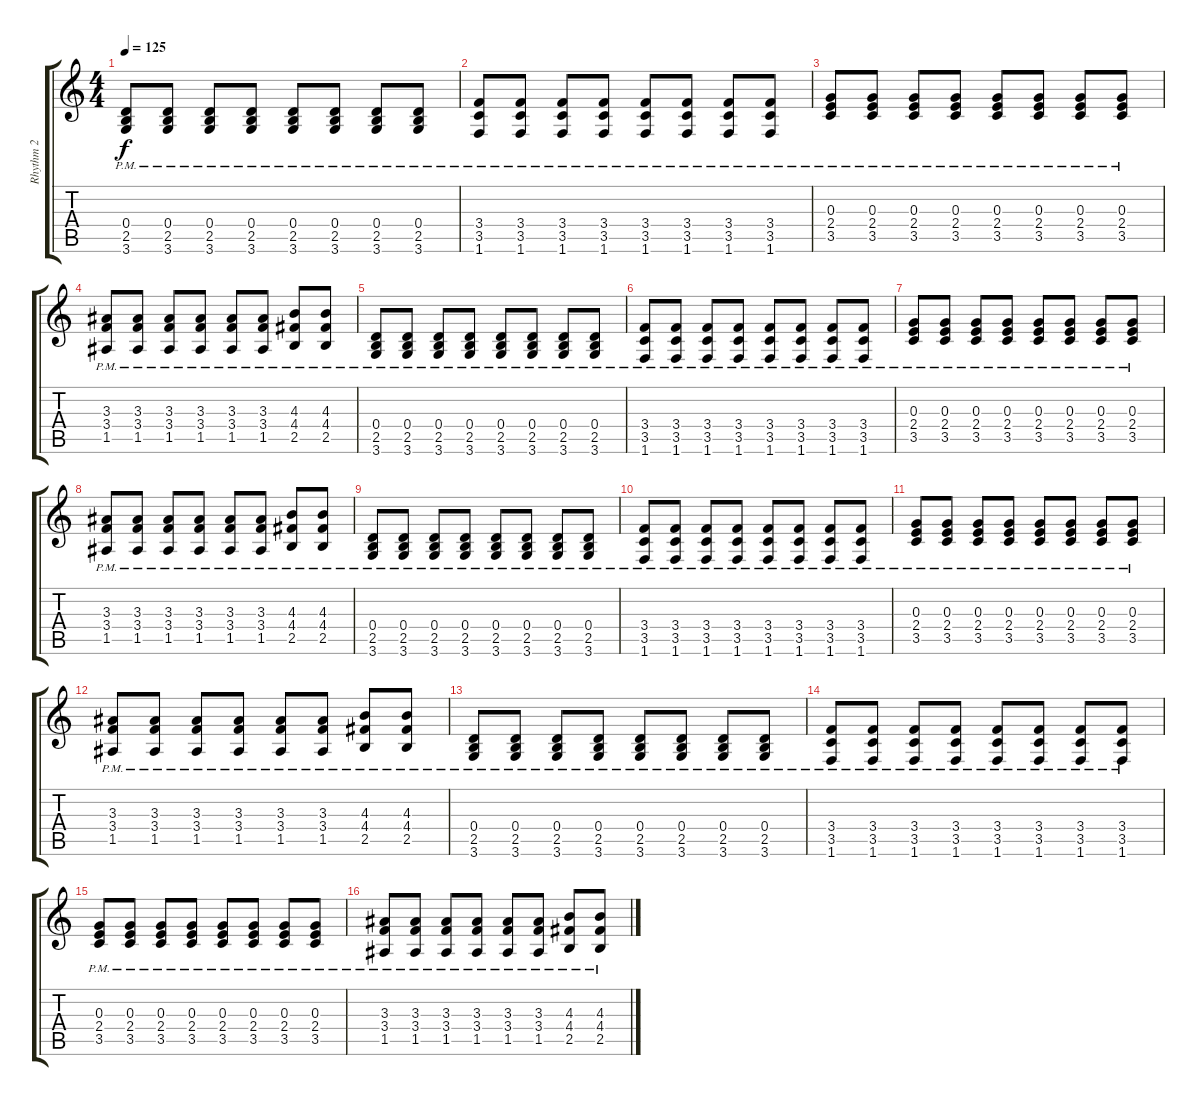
\track ("Rhythm 2" "Rhythm 2") {instrument electricguitarclean}
\staff {score tabs}
\tuning (E4 B3 G3 D3 A2 E2) {hide}
\ts (4 4)
\tempo 125
\clef g2
\ks c
(0.4{pm} 2.5{pm} 3.6{pm}).8{dy f} (0.4{pm} 2.5{pm} 3.6{pm}).8 (0.4{pm} 2.5{pm} 3.6{pm}).8 (0.4{pm} 2.5{pm} 3.6{pm}).8 (0.4{pm} 2.5{pm} 3.6{pm}).8 (0.4{pm} 2.5{pm} 3.6{pm}).8 (0.4{pm} 2.5{pm} 3.6{pm}).8 (0.4{pm} 2.5{pm} 3.6{pm}).8 |
(3.4{pm} 3.5{pm} 1.6{pm}).8 (3.4{pm} 3.5{pm} 1.6{pm}).8 (3.4{pm} 3.5{pm} 1.6{pm}).8 (3.4{pm} 3.5{pm} 1.6{pm}).8 (3.4{pm} 3.5{pm} 1.6{pm}).8 (3.4{pm} 3.5{pm} 1.6{pm}).8 (3.4{pm} 3.5{pm} 1.6{pm}).8 (3.4{pm} 3.5{pm} 1.6{pm}).8 |
(0.3{pm} 2.4{pm} 3.5{pm}).8 (0.3{pm} 2.4{pm} 3.5{pm}).8 (0.3{pm} 2.4{pm} 3.5{pm}).8 (0.3{pm} 2.4{pm} 3.5{pm}).8 (0.3{pm} 2.4{pm} 3.5{pm}).8 (0.3{pm} 2.4{pm} 3.5{pm}).8 (0.3{pm} 2.4{pm} 3.5{pm}).8 (0.3{pm} 2.4{pm} 3.5{pm}).8 |
(3.3{pm} 3.4{pm} 1.5{pm}).8 (3.3{pm} 3.4{pm} 1.5{pm}).8 (3.3{pm} 3.4{pm} 1.5{pm}).8 (3.3{pm} 3.4{pm} 1.5{pm}).8 (3.3{pm} 3.4{pm} 1.5{pm}).8 (3.3{pm} 3.4{pm} 1.5{pm}).8 (4.3{pm} 4.4{pm} 2.5{pm}).8 (4.3{pm} 4.4{pm} 2.5{pm}).8 |
(0.4{pm} 2.5{pm} 3.6{pm}).8 (0.4{pm} 2.5{pm} 3.6{pm}).8 (0.4{pm} 2.5{pm} 3.6{pm}).8 (0.4{pm} 2.5{pm} 3.6{pm}).8 (0.4{pm} 2.5{pm} 3.6{pm}).8 (0.4{pm} 2.5{pm} 3.6{pm}).8 (0.4{pm} 2.5{pm} 3.6{pm}).8 (0.4{pm} 2.5{pm} 3.6{pm}).8 |
(3.4{pm} 3.5{pm} 1.6{pm}).8 (3.4{pm} 3.5{pm} 1.6{pm}).8 (3.4{pm} 3.5{pm} 1.6{pm}).8 (3.4{pm} 3.5{pm} 1.6{pm}).8 (3.4{pm} 3.5{pm} 1.6{pm}).8 (3.4{pm} 3.5{pm} 1.6{pm}).8 (3.4{pm} 3.5{pm} 1.6{pm}).8 (3.4{pm} 3.5{pm} 1.6{pm}).8 |
(0.3{pm} 2.4{pm} 3.5{pm}).8 (0.3{pm} 2.4{pm} 3.5{pm}).8 (0.3{pm} 2.4{pm} 3.5{pm}).8 (0.3{pm} 2.4{pm} 3.5{pm}).8 (0.3{pm} 2.4{pm} 3.5{pm}).8 (0.3{pm} 2.4{pm} 3.5{pm}).8 (0.3{pm} 2.4{pm} 3.5{pm}).8 (0.3{pm} 2.4{pm} 3.5{pm}).8 |
(3.3{pm} 3.4{pm} 1.5{pm}).8 (3.3{pm} 3.4{pm} 1.5{pm}).8 (3.3{pm} 3.4{pm} 1.5{pm}).8 (3.3{pm} 3.4{pm} 1.5{pm}).8 (3.3{pm} 3.4{pm} 1.5{pm}).8 (3.3{pm} 3.4{pm} 1.5{pm}).8 (4.3{pm} 4.4{pm} 2.5{pm}).8 (4.3{pm} 4.4{pm} 2.5{pm}).8 |
(0.4{pm} 2.5{pm} 3.6{pm}).8 (0.4{pm} 2.5{pm} 3.6{pm}).8 (0.4{pm} 2.5{pm} 3.6{pm}).8 (0.4{pm} 2.5{pm} 3.6{pm}).8 (0.4{pm} 2.5{pm} 3.6{pm}).8 (0.4{pm} 2.5{pm} 3.6{pm}).8 (0.4{pm} 2.5{pm} 3.6{pm}).8 (0.4{pm} 2.5{pm} 3.6{pm}).8 |
(3.4{pm} 3.5{pm} 1.6{pm}).8 (3.4{pm} 3.5{pm} 1.6{pm}).8 (3.4{pm} 3.5{pm} 1.6{pm}).8 (3.4{pm} 3.5{pm} 1.6{pm}).8 (3.4{pm} 3.5{pm} 1.6{pm}).8 (3.4{pm} 3.5{pm} 1.6{pm}).8 (3.4{pm} 3.5{pm} 1.6{pm}).8 (3.4{pm} 3.5{pm} 1.6{pm}).8 |
(0.3{pm} 2.4{pm} 3.5{pm}).8 (0.3{pm} 2.4{pm} 3.5{pm}).8 (0.3{pm} 2.4{pm} 3.5{pm}).8 (0.3{pm} 2.4{pm} 3.5{pm}).8 (0.3{pm} 2.4{pm} 3.5{pm}).8 (0.3{pm} 2.4{pm} 3.5{pm}).8 (0.3{pm} 2.4{pm} 3.5{pm}).8 (0.3{pm} 2.4{pm} 3.5{pm}).8 |
(3.3{pm} 3.4{pm} 1.5{pm}).8 (3.3{pm} 3.4{pm} 1.5{pm}).8 (3.3{pm} 3.4{pm} 1.5{pm}).8 (3.3{pm} 3.4{pm} 1.5{pm}).8 (3.3{pm} 3.4{pm} 1.5{pm}).8 (3.3{pm} 3.4{pm} 1.5{pm}).8 (4.3{pm} 4.4{pm} 2.5{pm}).8 (4.3{pm} 4.4{pm} 2.5{pm}).8 |
(0.4{pm} 2.5{pm} 3.6{pm}).8 (0.4{pm} 2.5{pm} 3.6{pm}).8 (0.4{pm} 2.5{pm} 3.6{pm}).8 (0.4{pm} 2.5{pm} 3.6{pm}).8 (0.4{pm} 2.5{pm} 3.6{pm}).8 (0.4{pm} 2.5{pm} 3.6{pm}).8 (0.4{pm} 2.5{pm} 3.6{pm}).8 (0.4{pm} 2.5{pm} 3.6{pm}).8 |
(3.4{pm} 3.5{pm} 1.6{pm}).8 (3.4{pm} 3.5{pm} 1.6{pm}).8 (3.4{pm} 3.5{pm} 1.6{pm}).8 (3.4{pm} 3.5{pm} 1.6{pm}).8 (3.4{pm} 3.5{pm} 1.6{pm}).8 (3.4{pm} 3.5{pm} 1.6{pm}).8 (3.4{pm} 3.5{pm} 1.6{pm}).8 (3.4{pm} 3.5{pm} 1.6{pm}).8 |
(0.3{pm} 2.4{pm} 3.5{pm}).8 (0.3{pm} 2.4{pm} 3.5{pm}).8 (0.3{pm} 2.4{pm} 3.5{pm}).8 (0.3{pm} 2.4{pm} 3.5{pm}).8 (0.3{pm} 2.4{pm} 3.5{pm}).8 (0.3{pm} 2.4{pm} 3.5{pm}).8 (0.3{pm} 2.4{pm} 3.5{pm}).8 (0.3{pm} 2.4{pm} 3.5{pm}).8 |
(3.3{pm} 3.4{pm} 1.5{pm}).8 (3.3{pm} 3.4{pm} 1.5{pm}).8 (3.3{pm} 3.4{pm} 1.5{pm}).8 (3.3{pm} 3.4{pm} 1.5{pm}).8 (3.3{pm} 3.4{pm} 1.5{pm}).8 (3.3{pm} 3.4{pm} 1.5{pm}).8 (4.3{pm} 4.4{pm} 2.5{pm}).8 (4.3{pm} 4.4{pm} 2.5{pm}).8
